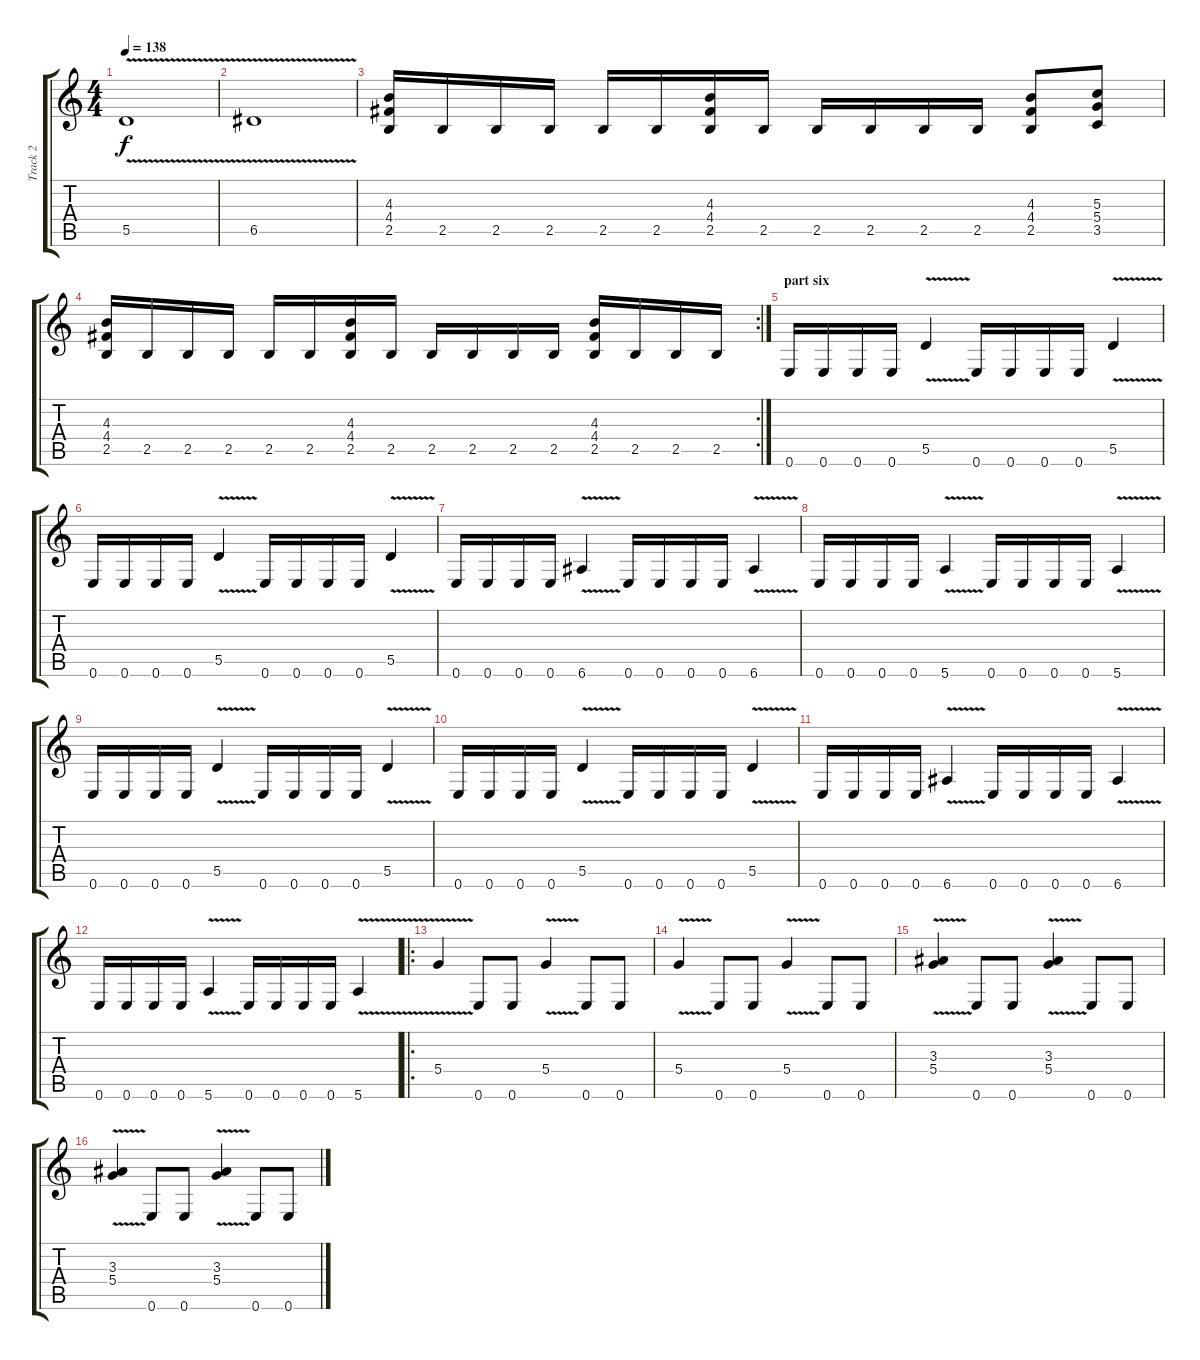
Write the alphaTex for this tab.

\track ("Track 2" "Track 2") {instrument distortionguitar}
\staff {score tabs}
\tuning (E4 B3 G3 D3 A2 E2) {hide}
\ts (4 4)
\tempo 138
\clef g2
\ks c
5.5{v}.1{dy f} |
6.5{v}.1 |
(4.3 4.4 2.5).16 2.5.16 2.5.16 2.5.16 2.5.16 2.5.16 (4.3 4.4 2.5).16 2.5.16 2.5.16 2.5.16 2.5.16 2.5.16 (4.3 4.4 2.5).8 (5.3 5.4 3.5).8 |
\rc 2
(4.3 4.4 2.5).16 2.5.16 2.5.16 2.5.16 2.5.16 2.5.16 (4.3 4.4 2.5).16 2.5.16 2.5.16 2.5.16 2.5.16 2.5.16 (4.3 4.4 2.5).16 2.5.16 2.5.16 2.5.16 |
\section ("" "part six")
0.6.16 0.6.16 0.6.16 0.6.16 5.5{v}.4 0.6.16 0.6.16 0.6.16 0.6.16 5.5{v}.4 |
0.6.16 0.6.16 0.6.16 0.6.16 5.5{v}.4 0.6.16 0.6.16 0.6.16 0.6.16 5.5{v}.4 |
0.6.16 0.6.16 0.6.16 0.6.16 6.6{v}.4 0.6.16 0.6.16 0.6.16 0.6.16 6.6{v}.4 |
0.6.16 0.6.16 0.6.16 0.6.16 5.6{v}.4 0.6.16 0.6.16 0.6.16 0.6.16 5.6{v}.4 |
0.6.16 0.6.16 0.6.16 0.6.16 5.5{v}.4 0.6.16 0.6.16 0.6.16 0.6.16 5.5{v}.4 |
0.6.16 0.6.16 0.6.16 0.6.16 5.5{v}.4 0.6.16 0.6.16 0.6.16 0.6.16 5.5{v}.4 |
0.6.16 0.6.16 0.6.16 0.6.16 6.6{v}.4 0.6.16 0.6.16 0.6.16 0.6.16 6.6{v}.4 |
0.6.16 0.6.16 0.6.16 0.6.16 5.6{v}.4 0.6.16 0.6.16 0.6.16 0.6.16 5.6{v}.4 |
\ro
5.4{v}.4 0.6.8 0.6.8 5.4{v}.4 0.6.8 0.6.8 |
5.4{v}.4 0.6.8 0.6.8 5.4{v}.4 0.6.8 0.6.8 |
(3.3{v} 5.4{v}).4 0.6.8 0.6.8 (3.3{v} 5.4{v}).4 0.6.8 0.6.8 |
(3.3{v} 5.4{v}).4 0.6.8 0.6.8 (3.3{v} 5.4{v}).4 0.6.8 0.6.8
